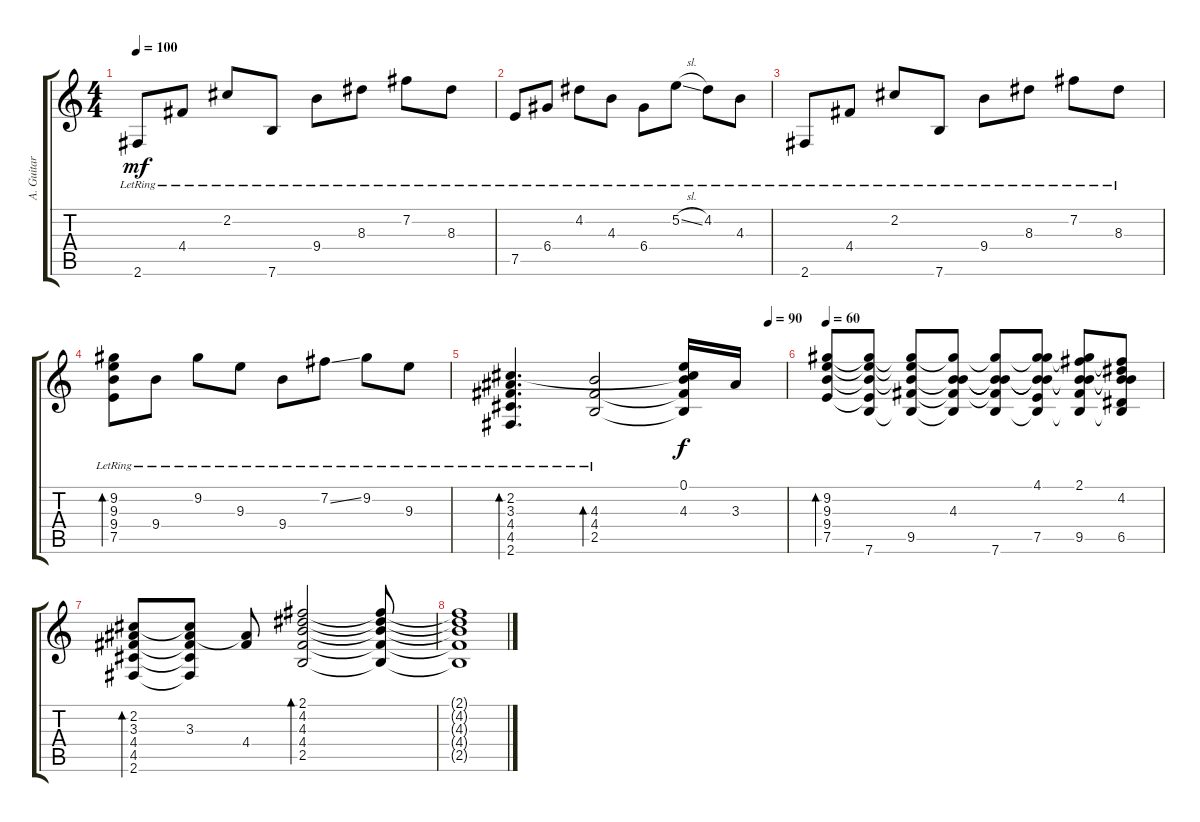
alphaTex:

\track ("A. Guitar Iead" "A. Guitar ") {instrument acousticguitarsteel}
\staff {score tabs}
\tuning (E4 B3 G3 D3 A2 E2) {hide}
\ts (4 4)
\tempo 100
\clef g2
\ks c
2.6{lr}.8{dy mf} 4.4{lr}.8 2.2{lr}.8 7.6{lr}.8 9.4{lr}.8 8.3{lr}.8 7.2{lr}.8 8.3{lr}.8 |
7.5{lr}.8 6.4{lr}.8 4.2{lr}.8 4.3{lr}.8 6.4{lr}.8 5.2{sl lr}.8 4.2{lr}.8 4.3{lr}.8 |
2.6{lr}.8 4.4{lr}.8 2.2{lr}.8 7.6{lr}.8 9.4{lr}.8 8.3{lr}.8 7.2{lr}.8 8.3{lr}.8 |
(9.2{lr} 9.3{lr} 9.4{lr} 7.5{lr}).8{bd 30} 9.4{lr}.8 9.2{lr}.8 9.3{lr}.8 9.4{lr}.8 7.2{ss lr}.8 9.2{lr}.8 9.3{lr}.8 |
\tempo (90 0.9375)
(2.2{lr} 3.3{lr} 4.4{lr} 4.5{lr} 2.6).4{d bd 60} (4.3{lr} 4.4{lr} 2.5{lr}).2{bd 60} (0.1 2.2{t} 4.3 4.4{t} 2.5{t}).16{dy f instrument acousticgrandpiano} 3.3.16 |
\tempo 60
(9.2 9.3 9.4 7.5).8{bd 480} (9.2{t} 9.3{t} 9.4{t} 7.5{t} 7.6).8 (9.2{t} 9.3{t} 9.4{t} 9.5 7.6{t}).8 (9.2{t} 4.3 9.4{t} 9.5{t} 7.6{t}).8 (9.2{t} 4.3{t} 9.4{t} 9.5{t} 7.6).8 (4.1 9.2{t} 4.3{t} 9.4{t} 7.5 7.6{t}).8 (2.1 9.2{t} 4.3{t} 9.4{t} 9.5 7.6{t}).8 (2.1{t} 4.2 4.3{t} 9.4{t} 6.5 7.6{t}).8 |
(2.2 3.3 4.4 4.5 2.6).8{bd 480} (2.2{t} 3.3 4.4{t} 4.5{t} 2.6{t}).8 (3.3{t} 4.4).8 (2.1 4.2 4.3 4.4 2.5).2{bd 240} (2.1{t} 4.2{t} 4.3{t} 4.4{t} 2.5{t}).8 |
(2.1{t} 4.2{t} 4.3{t} 4.4{t} 2.5{t}).1
